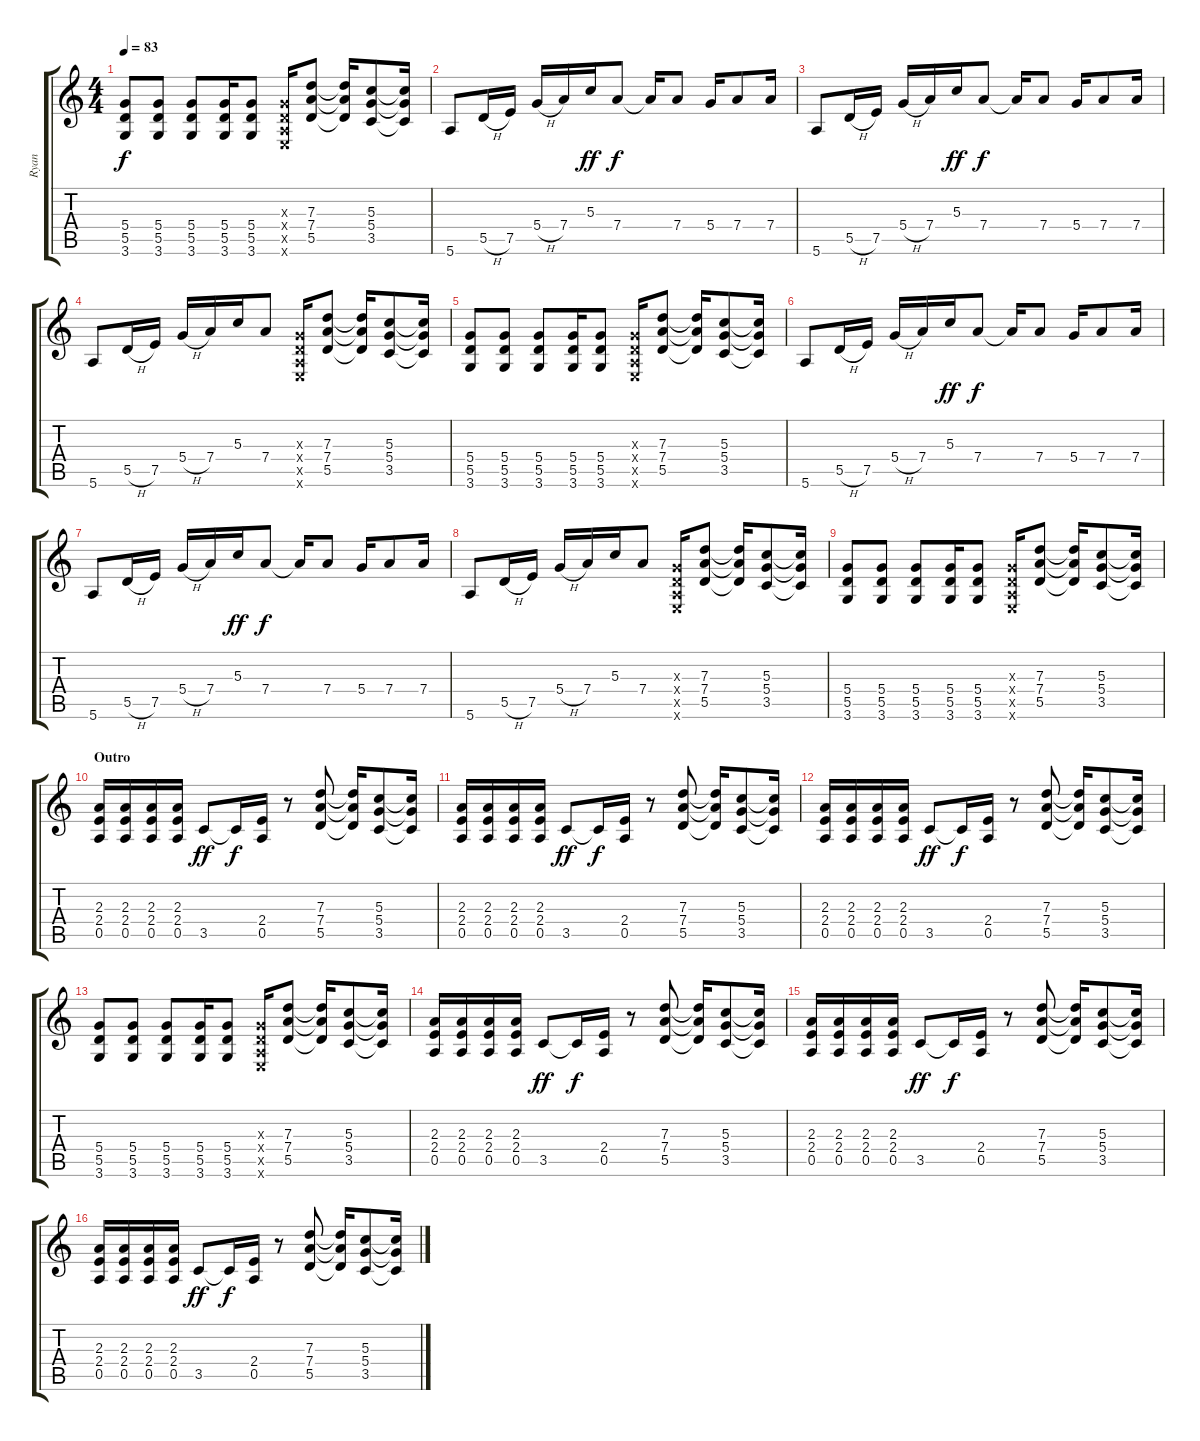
\track ("Ryan" "Ryan") {instrument distortionguitar}
\staff {score tabs}
\tuning (E4 B3 G3 D3 A2 E2) {hide}
\ts (4 4)
\tempo 83
\clef g2
\ks c
(5.4 5.5 3.6).8{dy f} (5.4 5.5 3.6).8 (5.4 5.5 3.6).8 (5.4 5.5 3.6).16 (5.4 5.5 3.6).8 (0.3{x} 0.4{x} 0.5{x} 0.6{x}).16 (7.3 7.4 5.5).8 (7.3{t} 7.4{t} 5.5{t}).16 (5.3 5.4 3.5).8 (5.3{t} 5.4{t} 3.5{t}).16 |
5.6.8{volume 16} 5.5{h}.16 7.5.16 5.4{h}.16 7.4.16 5.3.16{dy ff} 7.4.8{dy f} 7.4{t}.16 7.4.8 5.4.16 7.4.8 7.4.16 |
5.6.8{volume 16} 5.5{h}.16 7.5.16 5.4{h}.16 7.4.16 5.3.16{dy ff} 7.4.8{dy f} 7.4{t}.16 7.4.8 5.4.16 7.4.8 7.4.16 |
5.6.8 5.5{h}.16 7.5.16 5.4{h}.16 7.4.16 5.3.16 7.4.8 (0.3{x} 0.4{x} 0.5{x} 0.6{x}).16 (7.3 7.4 5.5).8 (7.3{t} 7.4{t} 5.5{t}).16 (5.3 5.4 3.5).8 (5.3{t} 5.4{t} 3.5{t}).16 |
(5.4 5.5 3.6).8 (5.4 5.5 3.6).8 (5.4 5.5 3.6).8 (5.4 5.5 3.6).16 (5.4 5.5 3.6).8 (0.3{x} 0.4{x} 0.5{x} 0.6{x}).16 (7.3 7.4 5.5).8 (7.3{t} 7.4{t} 5.5{t}).16 (5.3 5.4 3.5).8 (5.3{t} 5.4{t} 3.5{t}).16 |
5.6.8{volume 16} 5.5{h}.16 7.5.16 5.4{h}.16 7.4.16 5.3.16{dy ff} 7.4.8{dy f} 7.4{t}.16 7.4.8 5.4.16 7.4.8 7.4.16 |
5.6.8{volume 16} 5.5{h}.16 7.5.16 5.4{h}.16 7.4.16 5.3.16{dy ff} 7.4.8{dy f} 7.4{t}.16 7.4.8 5.4.16 7.4.8 7.4.16 |
5.6.8 5.5{h}.16 7.5.16 5.4{h}.16 7.4.16 5.3.16 7.4.8 (0.3{x} 0.4{x} 0.5{x} 0.6{x}).16 (7.3 7.4 5.5).8 (7.3{t} 7.4{t} 5.5{t}).16 (5.3 5.4 3.5).8 (5.3{t} 5.4{t} 3.5{t}).16 |
(5.4 5.5 3.6).8 (5.4 5.5 3.6).8 (5.4 5.5 3.6).8 (5.4 5.5 3.6).16 (5.4 5.5 3.6).8 (0.3{x} 0.4{x} 0.5{x} 0.6{x}).16 (7.3 7.4 5.5).8 (7.3{t} 7.4{t} 5.5{t}).16 (5.3 5.4 3.5).8 (5.3{t} 5.4{t} 3.5{t}).16 |
\section ("" "Outro")
(2.3 2.4 0.5).16 (2.3 2.4 0.5).16 (2.3 2.4 0.5).16 (2.3 2.4 0.5).16 3.5.8{dy ff} 3.5{t}.16{dy f} (2.4 0.5).16 r.8 (7.3 7.4 5.5).8 (7.3{t} 7.4{t} 5.5{t}).16 (5.3 5.4 3.5).8 (5.3{t} 5.4{t} 3.5{t}).16 |
(2.3 2.4 0.5).16 (2.3 2.4 0.5).16 (2.3 2.4 0.5).16 (2.3 2.4 0.5).16 3.5.8{dy ff} 3.5{t}.16{dy f} (2.4 0.5).16 r.8 (7.3 7.4 5.5).8 (7.3{t} 7.4{t} 5.5{t}).16 (5.3 5.4 3.5).8 (5.3{t} 5.4{t} 3.5{t}).16 |
(2.3 2.4 0.5).16 (2.3 2.4 0.5).16 (2.3 2.4 0.5).16 (2.3 2.4 0.5).16 3.5.8{dy ff} 3.5{t}.16{dy f} (2.4 0.5).16 r.8 (7.3 7.4 5.5).8 (7.3{t} 7.4{t} 5.5{t}).16 (5.3 5.4 3.5).8 (5.3{t} 5.4{t} 3.5{t}).16 |
(5.4 5.5 3.6).8 (5.4 5.5 3.6).8 (5.4 5.5 3.6).8 (5.4 5.5 3.6).16 (5.4 5.5 3.6).8 (0.3{x} 0.4{x} 0.5{x} 0.6{x}).16 (7.3 7.4 5.5).8 (7.3{t} 7.4{t} 5.5{t}).16 (5.3 5.4 3.5).8 (5.3{t} 5.4{t} 3.5{t}).16 |
(2.3 2.4 0.5).16 (2.3 2.4 0.5).16 (2.3 2.4 0.5).16 (2.3 2.4 0.5).16 3.5.8{dy ff} 3.5{t}.16{dy f} (2.4 0.5).16 r.8 (7.3 7.4 5.5).8 (7.3{t} 7.4{t} 5.5{t}).16 (5.3 5.4 3.5).8 (5.3{t} 5.4{t} 3.5{t}).16 |
(2.3 2.4 0.5).16 (2.3 2.4 0.5).16 (2.3 2.4 0.5).16 (2.3 2.4 0.5).16 3.5.8{dy ff} 3.5{t}.16{dy f} (2.4 0.5).16 r.8 (7.3 7.4 5.5).8 (7.3{t} 7.4{t} 5.5{t}).16 (5.3 5.4 3.5).8 (5.3{t} 5.4{t} 3.5{t}).16 |
(2.3 2.4 0.5).16 (2.3 2.4 0.5).16 (2.3 2.4 0.5).16 (2.3 2.4 0.5).16 3.5.8{dy ff} 3.5{t}.16{dy f} (2.4 0.5).16 r.8 (7.3 7.4 5.5).8 (7.3{t} 7.4{t} 5.5{t}).16 (5.3 5.4 3.5).8 (5.3{t} 5.4{t} 3.5{t}).16
